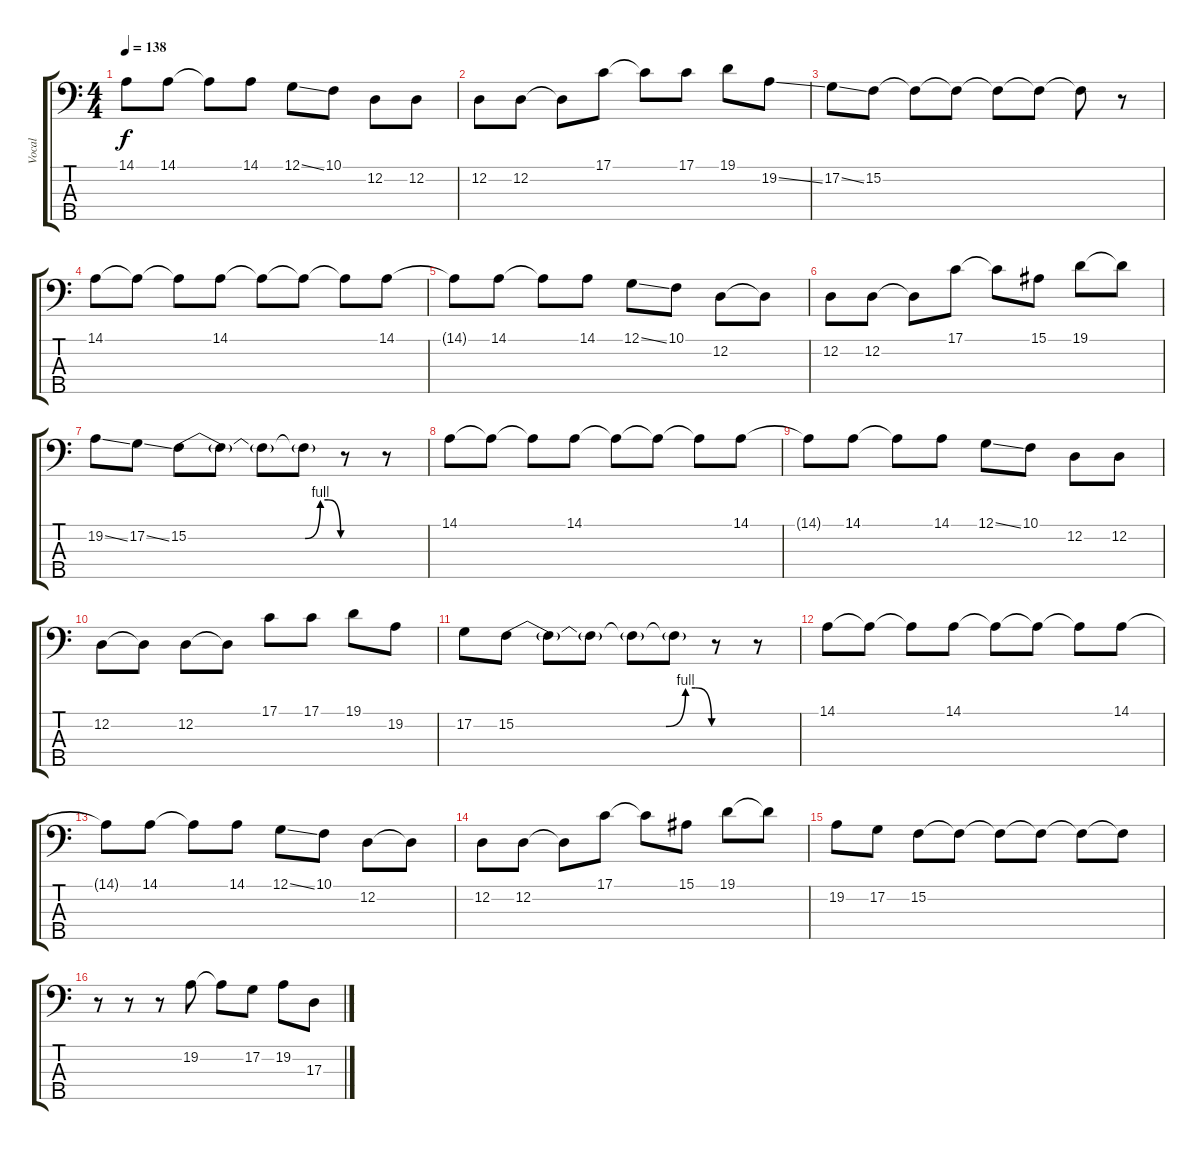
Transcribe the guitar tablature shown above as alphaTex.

\track ("Vocal" "Vocal") {instrument viola}
\staff {score tabs}
\tuning (G2 D2 A1 E1 B0) {hide}
\ts (4 4)
\tempo 138
\clef f4
\ks c
14.1{t}.8{dy f} 14.1.8 14.1{t}.8 14.1.8 12.1{ss}.8 10.1.8 12.2.8 12.2.8 |
12.2.8 12.2.8 12.2{t}.8 17.1.8 17.1{t}.8 17.1.8 19.1.8 19.2{ss}.8 |
17.2{ss}.8 15.2.8 15.2{t}.8 15.2{t}.8 15.2{t}.8 15.2{t}.8 15.2{t}.8 r.8 |
14.1.8 14.1{t}.8 14.1{t}.8 14.1.8 14.1{t}.8 14.1{t}.8 14.1{t}.8 14.1.8 |
14.1{t}.8 14.1.8 14.1{t}.8 14.1.8 12.1{ss}.8 10.1.8 12.2.8 12.2{t}.8 |
12.2.8 12.2.8 12.2{t}.8 17.1.8 17.1{t}.8 15.1.8 19.1.8 19.1{t}.8 |
19.2{ss}.8 17.2{ss}.8 15.2{be (custom 0 0 46 0 52 4 55 4 60 0)}.8 15.2{t}.8 15.2{t}.8 15.2{t}.8 r.8 r.8 |
14.1.8 14.1{t}.8 14.1{t}.8 14.1.8 14.1{t}.8 14.1{t}.8 14.1{t}.8 14.1.8 |
14.1{t}.8 14.1.8 14.1{t}.8 14.1.8 12.1{ss}.8 10.1.8 12.2.8 12.2.8 |
12.2.8 12.2{t}.8 12.2.8 12.2{t}.8 17.1.8 17.1.8 19.1.8 19.2.8 |
17.2.8 15.2{be (custom 0 0 46 0 52 4 55 4 60 0)}.8 15.2{t}.8 15.2{t}.8 15.2{t}.8 15.2{t}.8 r.8 r.8 |
14.1.8 14.1{t}.8 14.1{t}.8 14.1.8 14.1{t}.8 14.1{t}.8 14.1{t}.8 14.1.8 |
14.1{t}.8 14.1.8 14.1{t}.8 14.1.8 12.1{ss}.8 10.1.8 12.2.8 12.2{t}.8 |
12.2.8 12.2.8 12.2{t}.8 17.1.8 17.1{t}.8 15.1.8 19.1.8 19.1{t}.8 |
19.2.8 17.2.8 15.2.8 15.2{t}.8 15.2{t}.8 15.2{t}.8 15.2{t}.8 15.2{t}.8 |
r.8 r.8 r.8 19.2.8 19.2{t}.8 17.2.8 19.2.8 17.3.8
